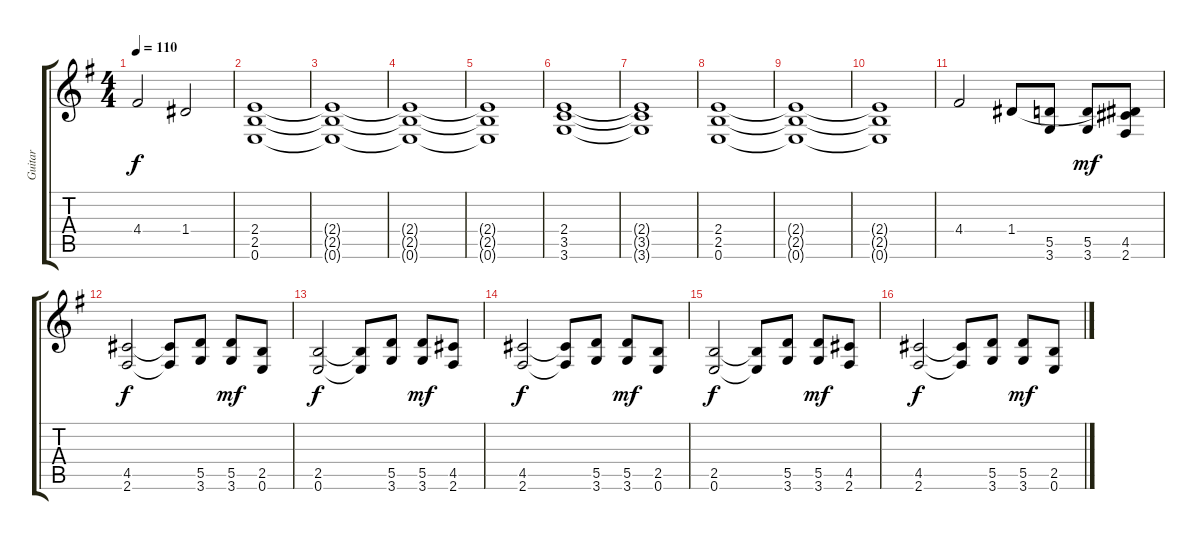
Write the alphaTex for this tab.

\track ("Guitar" "Guitar") {instrument distortionguitar}
\staff {score tabs}
\tuning (E4 B3 G3 D3 A2 E2) {hide}
\ts (4 4)
\tempo 110
\clef g2
\ks eminor
4.4.2{dy f} 1.4.2 |
(2.4 2.5 0.6).1 |
(2.4{t} 2.5{t} 0.6{t}).1 |
(2.4{t} 2.5{t} 0.6{t}).1 |
(2.4{t} 2.5{t} 0.6{t}).1 |
(2.4 3.5 3.6).1 |
(2.4{t} 3.5{t} 3.6{t}).1 |
(2.4 2.5 0.6).1 |
(2.4{t} 2.5{t} 0.6{t}).1 |
(2.4{t} 2.5{t} 0.6{t}).1 |
4.4.2 1.4.8 (5.5 3.6).8 (5.5 3.6).8{dy mf} (1.4{t} 4.5 2.6).8 |
(4.5 2.6).2{dy f} (4.5{t} 2.6{t}).8 (5.5 3.6).8 (5.5 3.6).8{dy mf} (2.5 0.6).8 |
(2.5 0.6).2{dy f} (2.5{t} 0.6{t}).8 (5.5 3.6).8 (5.5 3.6).8{dy mf} (4.5 2.6).8 |
(4.5 2.6).2{dy f} (4.5{t} 2.6{t}).8 (5.5 3.6).8 (5.5 3.6).8{dy mf} (2.5 0.6).8 |
(2.5 0.6).2{dy f} (2.5{t} 0.6{t}).8 (5.5 3.6).8 (5.5 3.6).8{dy mf} (4.5 2.6).8 |
(4.5 2.6).2{dy f} (4.5{t} 2.6{t}).8 (5.5 3.6).8 (5.5 3.6).8{dy mf} (2.5 0.6).8
